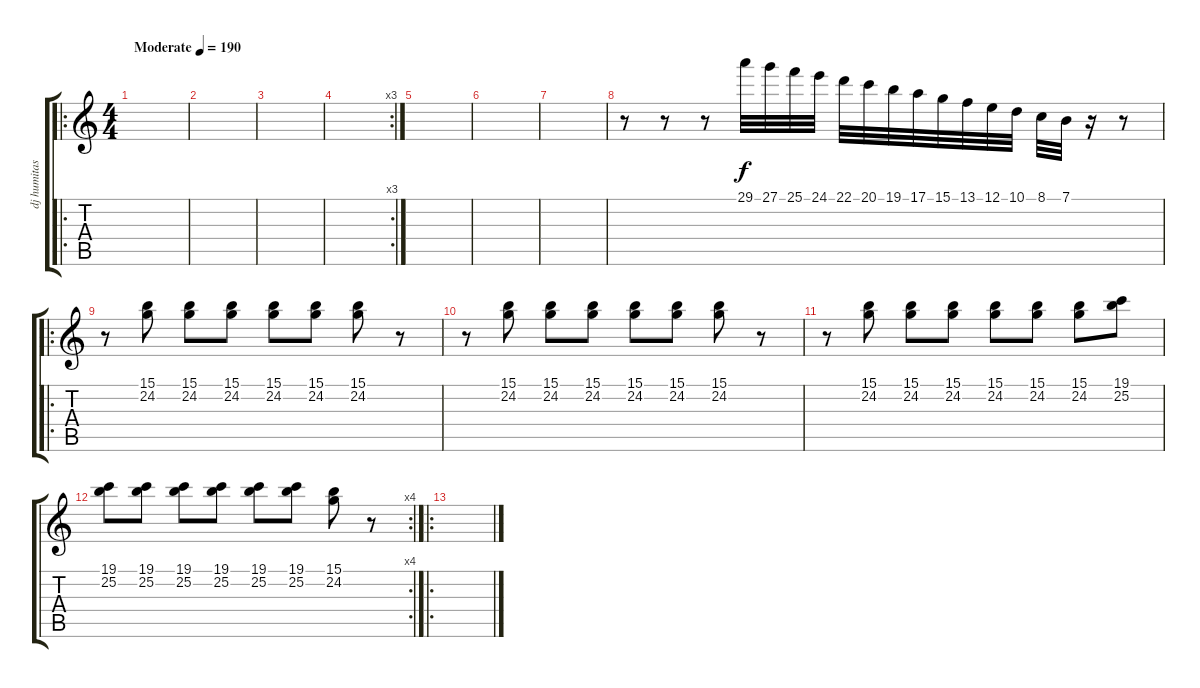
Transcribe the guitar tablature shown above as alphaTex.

\track ("dj humitas" "dj humitas") {instrument brightacousticpiano}
\staff {score tabs}
\tuning (E4 B3 G3 D3 A2 E2) {hide}
\ro
\ts (4 4)
\tempo (190 "Moderate")
\clef g2
\ks c
|
|
|
\rc 3
|
|
|
|
r.8 r.8 r.8 29.1.32 27.1.32 25.1.32 24.1.32 22.1.32 20.1.32 19.1.32 17.1.32 15.1.32 13.1.32 12.1.32 10.1.32 8.1.32 7.1.32 r.16 r.8 |
\ro
r.8 (15.1 24.2).8 (15.1 24.2).8 (15.1 24.2).8 (15.1 24.2).8 (15.1 24.2).8 (15.1 24.2).8 r.8 |
r.8 (15.1 24.2).8 (15.1 24.2).8 (15.1 24.2).8 (15.1 24.2).8 (15.1 24.2).8 (15.1 24.2).8 r.8 |
r.8 (15.1 24.2).8 (15.1 24.2).8 (15.1 24.2).8 (15.1 24.2).8 (15.1 24.2).8 (15.1 24.2).8 (19.1 25.2).8 |
\rc 4
(19.1 25.2).8 (19.1 25.2).8 (19.1 25.2).8 (19.1 25.2).8 (19.1 25.2).8 (19.1 25.2).8 (15.1 24.2).8 r.8 |
\ro
